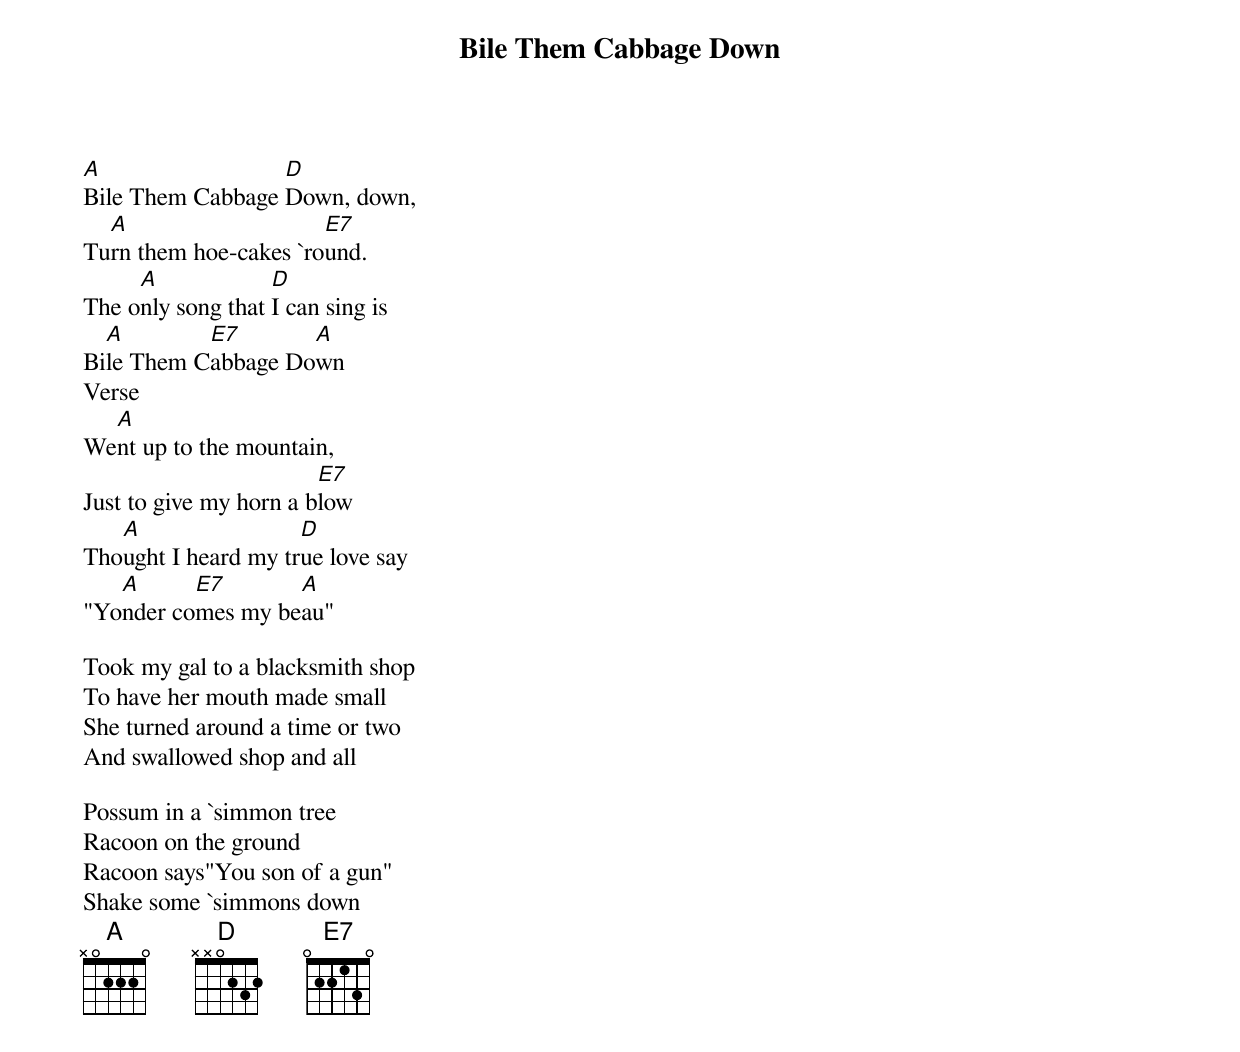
                     Bile Them Cabbage Down

A                 D
Bile Them Cabbage Down, down,
  A                    E7
Turn them hoe-cakes `round.
     A             D
The only song that I can sing is
  A        E7       A
Bile Them Cabbage Down
Verse
  A
Went up to the mountain,
                        E7
Just to give my horn a blow
   A                 D
Thought I heard my true love say
   A      E7       A
"Yonder comes my beau"

Took my gal to a blacksmith shop
To have her mouth made small
She turned around a time or two
And swallowed shop and all

Possum in a `simmon tree
Racoon on the ground
Racoon says"You son of a gun"
Shake some `simmons down
